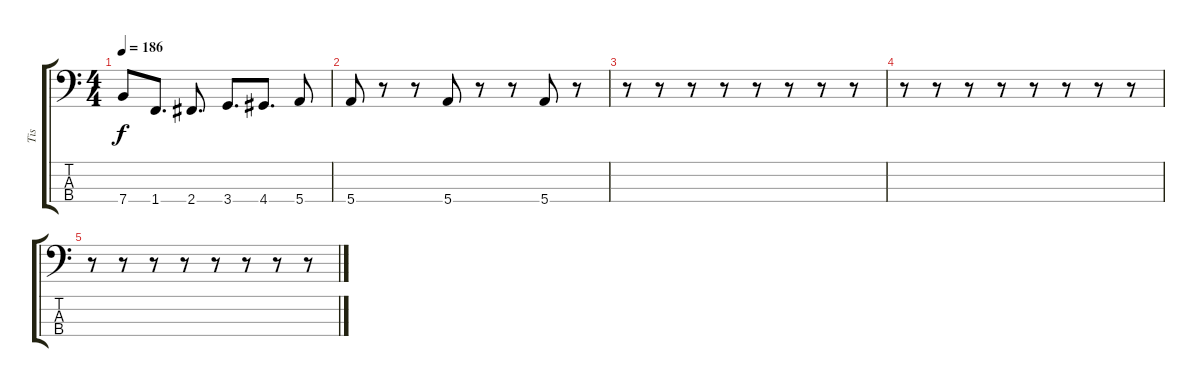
\track ("Tis" "Tis") {instrument electricbassfinger}
\staff {score tabs}
\tuning (G2 D2 A1 E1) {hide}
\ts (4 4)
\tempo 186
\clef f4
\ks c
7.4.8{dy f} 1.4.8{d} 2.4.8{d} 3.4.8{d} 4.4.8{d} 5.4.8 |
5.4.8 r.8 r.8 5.4.8 r.8 r.8 5.4.8 r.8 |
r.8 r.8 r.8 r.8 r.8 r.8 r.8 r.8 |
r.8 r.8 r.8 r.8 r.8 r.8 r.8 r.8 |
r.8 r.8 r.8 r.8 r.8 r.8 r.8 r.8
